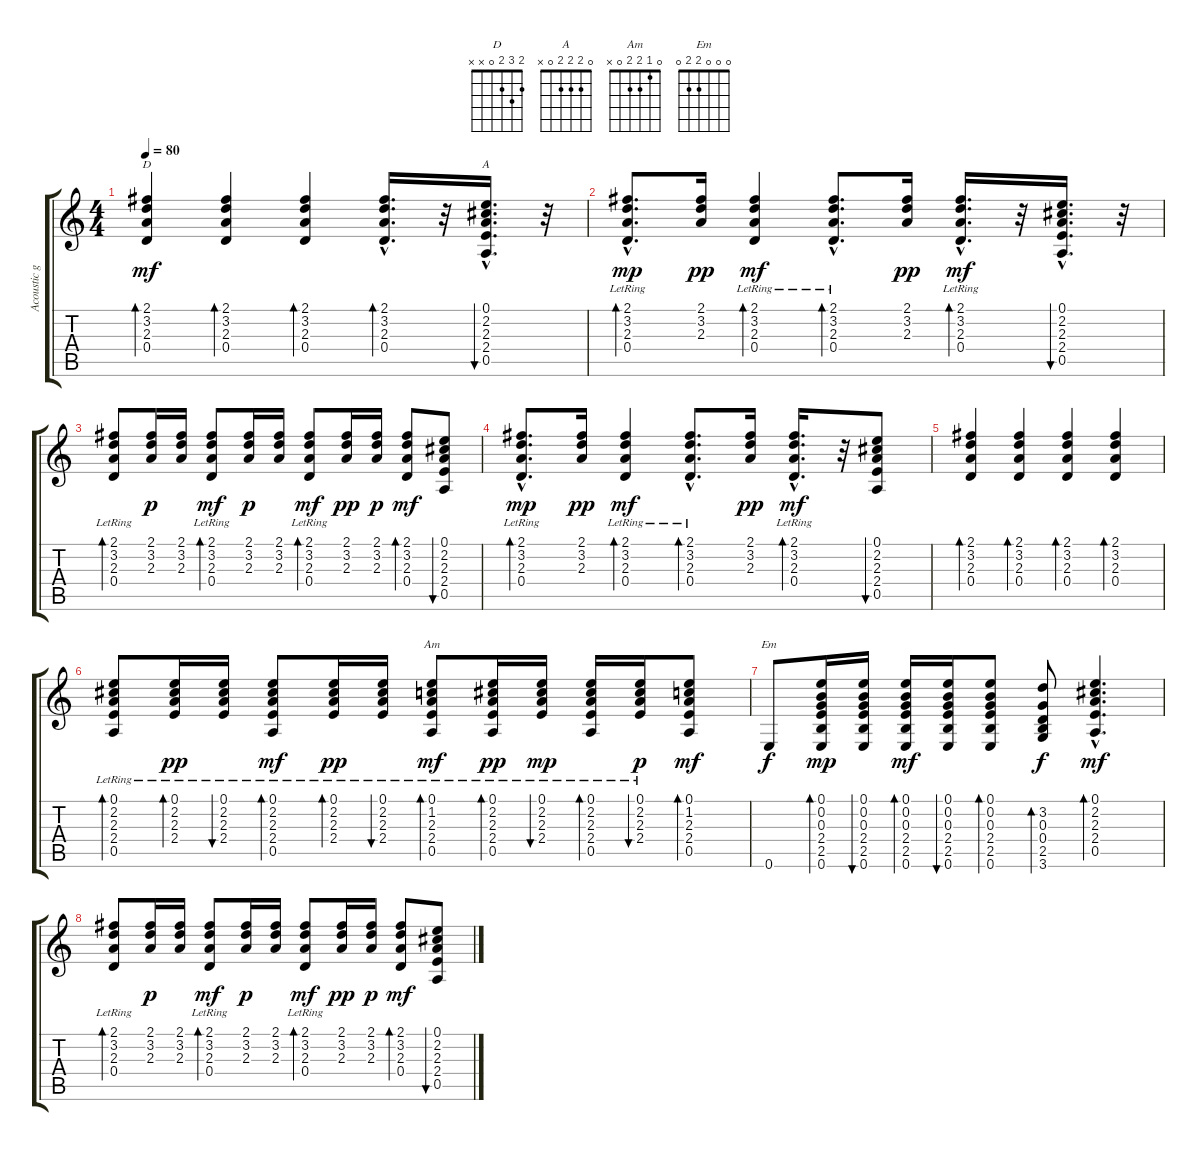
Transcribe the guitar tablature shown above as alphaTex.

\track ("Acoustic guitar (steel)" "Acoustic g") {instrument acousticguitarsteel}
\staff {score tabs}
\tuning (E4 B3 G3 D3 A2 E2) {hide}
\chord ("D" 2 3 2 0 x x)
\chord ("A" 0 2 2 2 0 x)
\chord ("Am" 0 1 2 2 0 x)
\chord ("Em" 0 0 0 2 2 0)
\ts (4 4)
\tempo 80
\clef g2
\ks c
(2.1 3.2 2.3 0.4).4{bd 30 ch "D" dy mf instrument acousticguitarsteel} (2.1 3.2 2.3 0.4).4{bd 30} (2.1 3.2 2.3 0.4).4{bd 30} (2.1{hac} 3.2{hac} 2.3{hac} 0.4{hac}).16{d bd 30} r.32 (0.1{hac} 2.2{hac} 2.3{hac} 2.4{hac} 0.5{hac}).16{d bu 30 ch "A"} r.32 |
(2.1{hac lr} 3.2{hac lr} 2.3{hac lr} 0.4{hac lr}).8{d bd 30 dy mp} (2.1 3.2 2.3).16{dy pp} (2.1{lr} 3.2{lr} 2.3{lr} 0.4{lr}).4{bd 30 dy mf} (2.1{hac lr} 3.2{hac lr} 2.3{hac lr} 0.4{hac lr}).8{d bd 30} (2.1 3.2 2.3).16{dy pp} (2.1{hac lr} 3.2{hac lr} 2.3{hac lr} 0.4{hac lr}).16{d bd 30 dy mf} r.32 (0.1{hac} 2.2{hac} 2.3{hac} 2.4{hac} 0.5{hac}).16{d bu 30} r.32 |
(2.1{lr} 3.2{lr} 2.3{lr} 0.4{lr}).8{bd 30} (2.1 3.2 2.3).16{dy p} (2.1 3.2 2.3).16 (2.1{lr} 3.2{lr} 2.3{lr} 0.4{lr}).8{bd 30 dy mf} (2.1 3.2 2.3).16{dy p} (2.1 3.2 2.3).16 (2.1{lr} 3.2{lr} 2.3{lr} 0.4{lr}).8{bd 30 dy mf} (2.1 3.2 2.3).16{dy pp} (2.1 3.2 2.3).16{dy p} (2.1 3.2 2.3 0.4).8{bd 30 dy mf} (0.1 2.2 2.3 2.4 0.5).8{bu 30} |
(2.1{hac lr} 3.2{hac lr} 2.3{hac lr} 0.4{hac lr}).8{d bd 30 dy mp volume 9} (2.1 3.2 2.3).16{dy pp} (2.1{lr} 3.2{lr} 2.3{lr} 0.4{lr}).4{bd 30 dy mf} (2.1{hac lr} 3.2{hac lr} 2.3{hac lr} 0.4{hac lr}).8{d bd 30} (2.1 3.2 2.3).16{dy pp} (2.1{hac lr} 3.2{hac lr} 2.3{hac lr} 0.4{hac lr}).16{d bd 30 dy mf} r.32 (0.1 2.2 2.3 2.4 0.5).8{bu 30} |
(2.1 3.2 2.3 0.4).4{bd 30} (2.1 3.2 2.3 0.4).4{bd 30} (2.1 3.2 2.3 0.4).4{bd 30} (2.1 3.2 2.3 0.4).4{bd 30} |
(0.1{lr} 2.2{lr} 2.3{lr} 2.4{lr} 0.5{lr}).8{bd 30 volume 9} (0.1{lr} 2.2{lr} 2.3{lr} 2.4{lr}).16{bd 30 dy pp} (0.1{lr} 2.2{lr} 2.3{lr} 2.4{lr}).16{bu 30} (0.1{lr} 2.2{lr} 2.3{lr} 2.4{lr} 0.5{lr}).8{bd 30 dy mf} (0.1{lr} 2.2{lr} 2.3{lr} 2.4{lr}).16{bd 30 dy pp} (0.1{lr} 2.2{lr} 2.3{lr} 2.4{lr}).16{bu 30} (0.1{lr} 1.2{lr} 2.3{lr} 2.4{lr} 0.5{lr}).8{bd 30 ch "Am" dy mf} (0.1{lr} 2.2{lr} 2.3{lr} 2.4{lr} 0.5).16{bd 30 dy pp} (0.1{lr} 2.2{lr} 2.3{lr} 2.4{lr}).16{bu 30 dy mp} (0.1{lr} 2.2{lr} 2.3{lr} 2.4{lr} 0.5{lr}).16{bd 30} (0.1{lr} 2.2{lr} 2.3{lr} 2.4{lr}).16{bu 30 dy p} (0.1 1.2 2.3 2.4 0.5).8{bd 30 dy mf} |
0.6.8{ch "Em" dy f volume 9} (0.1 0.2 0.3 2.4 2.5 0.6).16{bd 30 dy mp} (0.1 0.2 0.3 2.4 2.5 0.6).16{bu 30} (0.1 0.2 0.3 2.4 2.5 0.6).16{bd 30 dy mf} (0.1 0.2 0.3 2.4 2.5 0.6).16{bu 30} (0.1 0.2 0.3 2.4 2.5 0.6).8{bd 30} (3.2 0.3 0.4 2.5 3.6).8{bd 30 dy f} (0.1{hac} 2.2{hac} 2.3{hac} 2.4{hac} 0.5{hac}).4{d bd 30 dy mf} |
(2.1{lr} 3.2{lr} 2.3{lr} 0.4{lr}).8{bd 30 volume 11} (2.1 3.2 2.3).16{dy p} (2.1 3.2 2.3).16 (2.1{lr} 3.2{lr} 2.3{lr} 0.4{lr}).8{bd 30 dy mf} (2.1 3.2 2.3).16{dy p} (2.1 3.2 2.3).16 (2.1{lr} 3.2{lr} 2.3{lr} 0.4{lr}).8{bd 30 dy mf} (2.1 3.2 2.3).16{dy pp} (2.1 3.2 2.3).16{dy p} (2.1 3.2 2.3 0.4).8{bd 30 dy mf} (0.1 2.2 2.3 2.4 0.5).8{bu 30}
